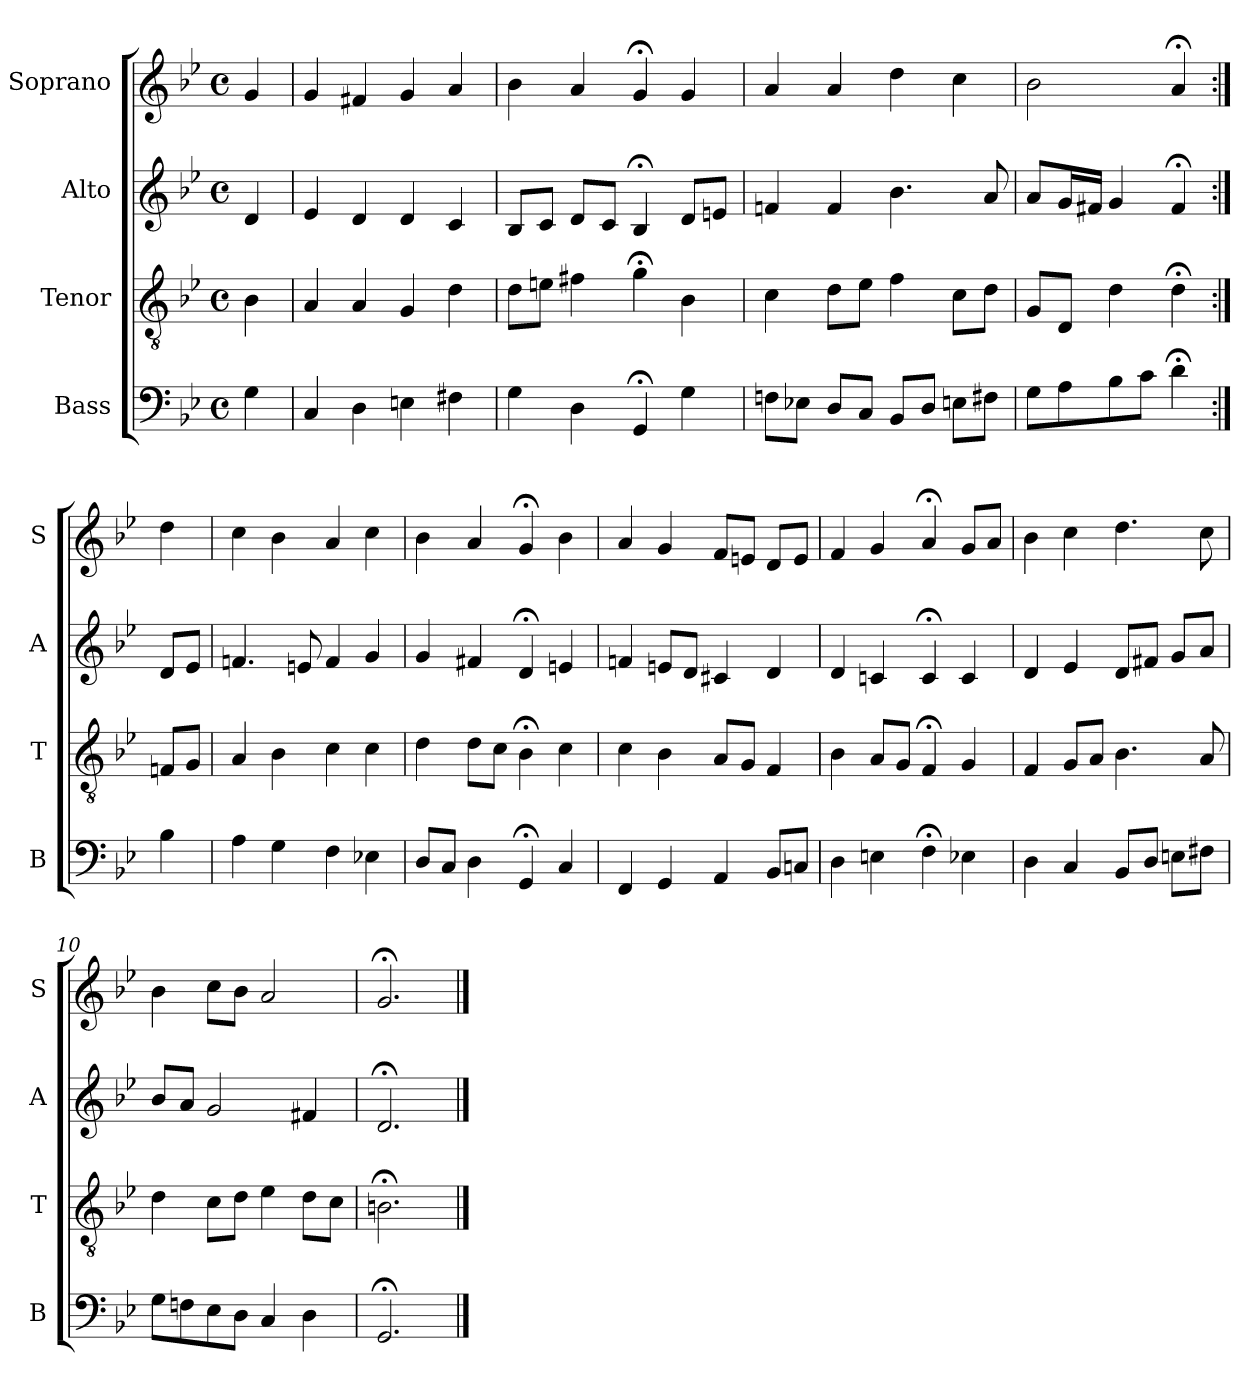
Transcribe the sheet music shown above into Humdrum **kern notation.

**kern	**kern	**kern	**kern
*part4	*part3	*part2	*part1
*staff4	*staff3	*staff2	*staff1
*I"Bass	*I"Tenor	*I"Alto	*I"Soprano
*I'B	*I'T	*I'A	*I'S
*clefF4	*clefGv2	*clefG2	*clefG2
*k[b-e-]	*k[b-e-]	*k[b-e-]	*k[b-e-]
*g:	*g:	*g:	*g:
*M4/4	*M4/4	*M4/4	*M4/4
*met(c)	*met(c)	*met(c)	*met(c)
*MM100	*MM100	*MM100	*MM100
=	=	=	=
4G	4B-	4d	4g
=1	=1	=1	=1
4C	4A	4e-	4g
4D	4A	4d	4f#X
4En	4G	4d	4g
4F#X	4d	4c	4a
=2	=2	=2	=2
4G	8dL	8B-L	4b-
.	8enJ	8cJ	.
4D	4f#X	8dL	4a
.	.	8cJ	.
4GG;<	4g;<	4B-;<	4g;<
4G	4B-	8dL	4g
.	.	8enJ	.
=3	=3	=3	=3
8FnL	4c	4fn	4a
8E-XJ	.	.	.
8DL	8dL	4f	4a
8CJ	8e-J	.	.
8BB-L	4f	4.b-	4dd
8DJ	.	.	.
8EnL	8cL	.	4cc
8F#XJ	8dJ	8a	.
=4	=4	=4	=4
8GL	8GL	8aL	2b-
8A	8DJ	16gL	.
.	.	16f#XJJ	.
8B-	4d	4g	.
8cJ	.	.	.
4d;<	4d;<	4f#;<	4a;<
=:|!	=:|!	=:|!	=:|!
4B-i	8FniL	8diL	4ddi
.	8GJ	8e-J	.
=5	=5	=5	=5
4A	4A	4.fn	4cc
4G	4B-	.	4b-
.	.	8en	.
4F	4c	4f	4a
4E-X	4c	4g	4cc
=6	=6	=6	=6
8DL	4d	4g	4b-
8CJ	.	.	.
4D	8dL	4f#X	4a
.	8cJ	.	.
4GG;<	4B-;<	4d;<	4g;<
4C	4c	4en	4b-
=7	=7	=7	=7
4FF	4c	4fn	4a
4GG	4B-	8enL	4g
.	.	8dJ	.
4AA	8AL	4c#X	8fL
.	8GJ	.	8enJ
8BB-L	4F	4d	8dL
8CnJ	.	.	8eJ
=8	=8	=8	=8
4D	4B-	4d	4f
4En	8AL	4cn	4g
.	8GJ	.	.
4F;<	4F;<	4c;<	4a;<
4E-X	4G	4c	8gL
.	.	.	8aJ
=9	=9	=9	=9
4D	4F	4d	4b-
4C	8GL	4e-	4cc
.	8AJ	.	.
8BB-L	4.B-	8dL	4.dd
8DJ	.	8f#XJ	.
8EnL	.	8gL	.
8F#XJ	8A	8aJ	8cc
=10	=10	=10	=10
8GL	4d	8b-L	4b-
8Fn	.	8aJ	.
8E-	8cL	2g	8ccL
8DJ	8dJ	.	8b-J
4C	4e-	.	2a
4D	8dL	4f#X	.
.	8cJ	.	.
=11	=11	=11	=11
2.GG;<	2.Bn;<	2.d;<	2.g;<
==	==	==	==
*-	*-	*-	*-
